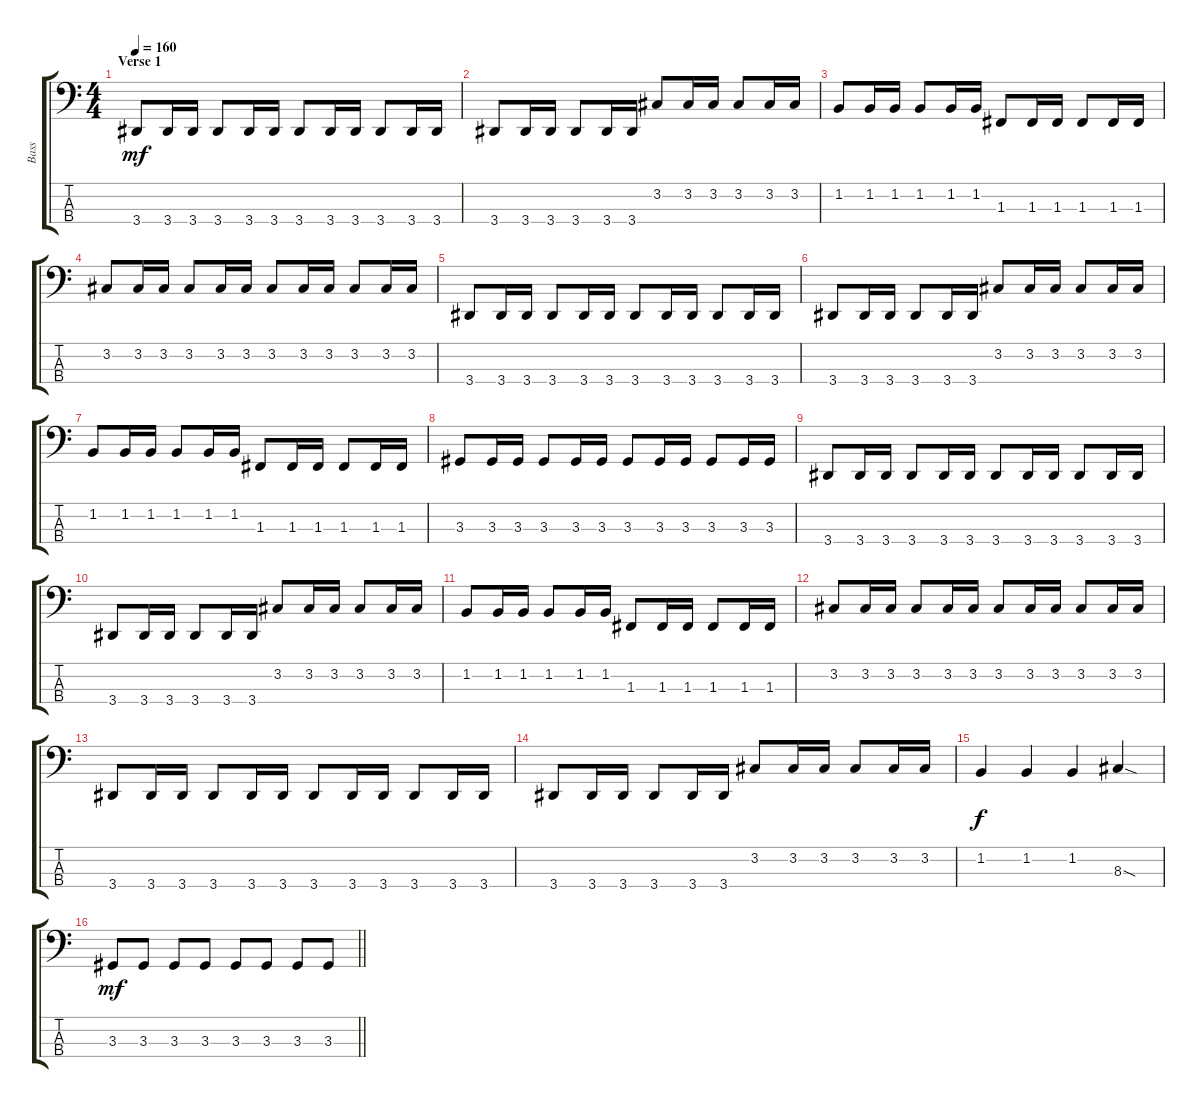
\track ("Bass" "Bass") {instrument electricbasspick}
\staff {score tabs}
\tuning (Eb2 Bb1 F1 C1) {hide}
\ts (4 4)
\section ("" "Verse 1")
\tempo 160
\clef f4
\ks c
3.4.8{dy mf} 3.4.16 3.4.16 3.4.8 3.4.16 3.4.16 3.4.8 3.4.16 3.4.16 3.4.8 3.4.16 3.4.16 |
3.4.8 3.4.16 3.4.16 3.4.8 3.4.16 3.4.16 3.2.8 3.2.16 3.2.16 3.2.8 3.2.16 3.2.16 |
1.2.8 1.2.16 1.2.16 1.2.8 1.2.16 1.2.16 1.3.8 1.3.16 1.3.16 1.3.8 1.3.16 1.3.16 |
3.2.8 3.2.16 3.2.16 3.2.8 3.2.16 3.2.16 3.2.8 3.2.16 3.2.16 3.2.8 3.2.16 3.2.16 |
3.4.8 3.4.16 3.4.16 3.4.8 3.4.16 3.4.16 3.4.8 3.4.16 3.4.16 3.4.8 3.4.16 3.4.16 |
3.4.8 3.4.16 3.4.16 3.4.8 3.4.16 3.4.16 3.2.8 3.2.16 3.2.16 3.2.8 3.2.16 3.2.16 |
1.2.8 1.2.16 1.2.16 1.2.8 1.2.16 1.2.16 1.3.8 1.3.16 1.3.16 1.3.8 1.3.16 1.3.16 |
3.3.8 3.3.16 3.3.16 3.3.8 3.3.16 3.3.16 3.3.8 3.3.16 3.3.16 3.3.8 3.3.16 3.3.16 |
3.4.8 3.4.16 3.4.16 3.4.8 3.4.16 3.4.16 3.4.8 3.4.16 3.4.16 3.4.8 3.4.16 3.4.16 |
3.4.8 3.4.16 3.4.16 3.4.8 3.4.16 3.4.16 3.2.8 3.2.16 3.2.16 3.2.8 3.2.16 3.2.16 |
1.2.8 1.2.16 1.2.16 1.2.8 1.2.16 1.2.16 1.3.8 1.3.16 1.3.16 1.3.8 1.3.16 1.3.16 |
3.2.8 3.2.16 3.2.16 3.2.8 3.2.16 3.2.16 3.2.8 3.2.16 3.2.16 3.2.8 3.2.16 3.2.16 |
3.4.8 3.4.16 3.4.16 3.4.8 3.4.16 3.4.16 3.4.8 3.4.16 3.4.16 3.4.8 3.4.16 3.4.16 |
3.4.8 3.4.16 3.4.16 3.4.8 3.4.16 3.4.16 3.2.8 3.2.16 3.2.16 3.2.8 3.2.16 3.2.16 |
1.2.4{dy f} 1.2.4 1.2.4 8.3{sod}.4 |
\barLineRight lightlight
3.3.8{dy mf} 3.3.8 3.3.8 3.3.8 3.3.8 3.3.8 3.3.8 3.3.8
